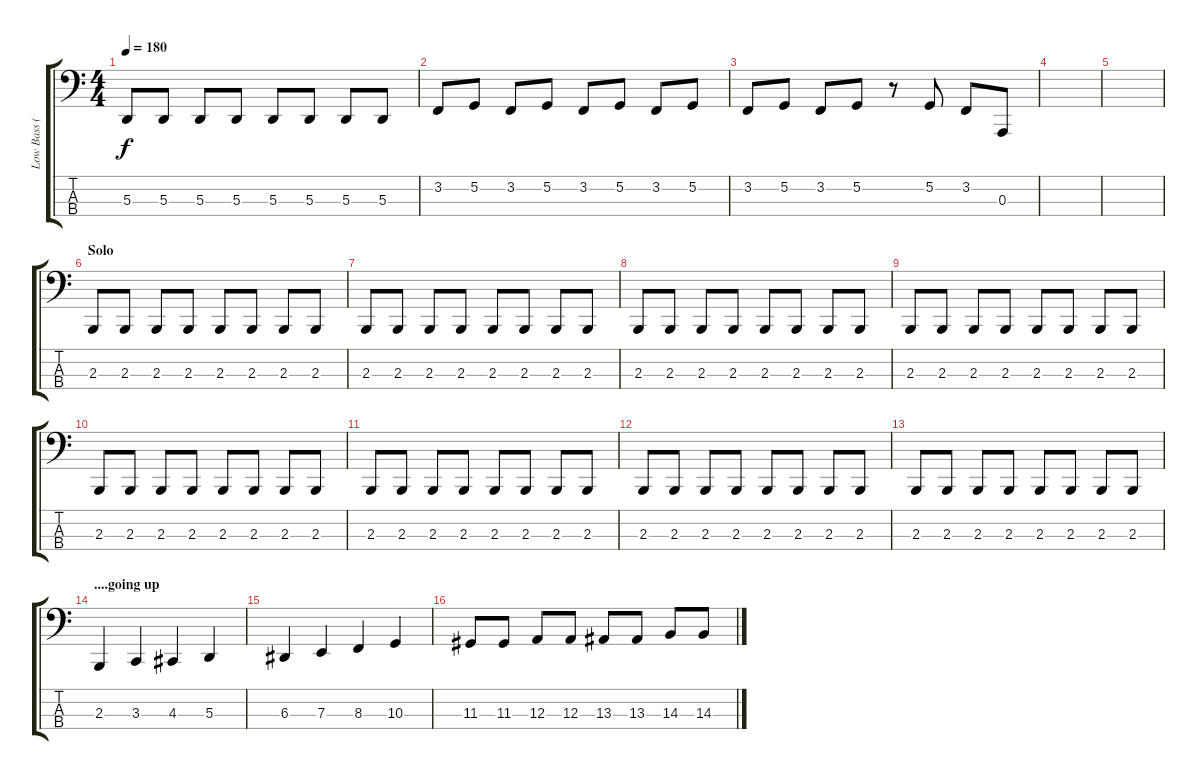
\track ("Low Bass (Effect)" "Low Bass (") {instrument electricbasspick}
\staff {score tabs}
\tuning (G1 D1 A0 E0) {hide}
\ts (4 4)
\tempo 180
\clef f4
\ks c
5.3.8{dy f} 5.3.8 5.3.8 5.3.8 5.3.8 5.3.8 5.3.8 5.3.8 |
3.2.8 5.2.8 3.2.8 5.2.8 3.2.8 5.2.8 3.2.8 5.2.8 |
3.2.8 5.2.8 3.2.8 5.2.8 r.8 5.2.8 3.2.8 0.3.8 |
|
|
\section ("" "Solo")
2.3.8 2.3.8 2.3.8 2.3.8 2.3.8 2.3.8 2.3.8 2.3.8 |
2.3.8 2.3.8 2.3.8 2.3.8 2.3.8 2.3.8 2.3.8 2.3.8 |
2.3.8 2.3.8 2.3.8 2.3.8 2.3.8 2.3.8 2.3.8 2.3.8 |
2.3.8 2.3.8 2.3.8 2.3.8 2.3.8 2.3.8 2.3.8 2.3.8 |
2.3.8 2.3.8 2.3.8 2.3.8 2.3.8 2.3.8 2.3.8 2.3.8 |
2.3.8 2.3.8 2.3.8 2.3.8 2.3.8 2.3.8 2.3.8 2.3.8 |
2.3.8 2.3.8 2.3.8 2.3.8 2.3.8 2.3.8 2.3.8 2.3.8 |
2.3.8 2.3.8 2.3.8 2.3.8 2.3.8 2.3.8 2.3.8 2.3.8 |
\section ("" "....going up")
2.3.4 3.3.4 4.3.4 5.3.4 |
6.3.4 7.3.4 8.3.4 10.3.4 |
11.3.8 11.3.8 12.3.8 12.3.8 13.3.8 13.3.8 14.3.8 14.3.8
